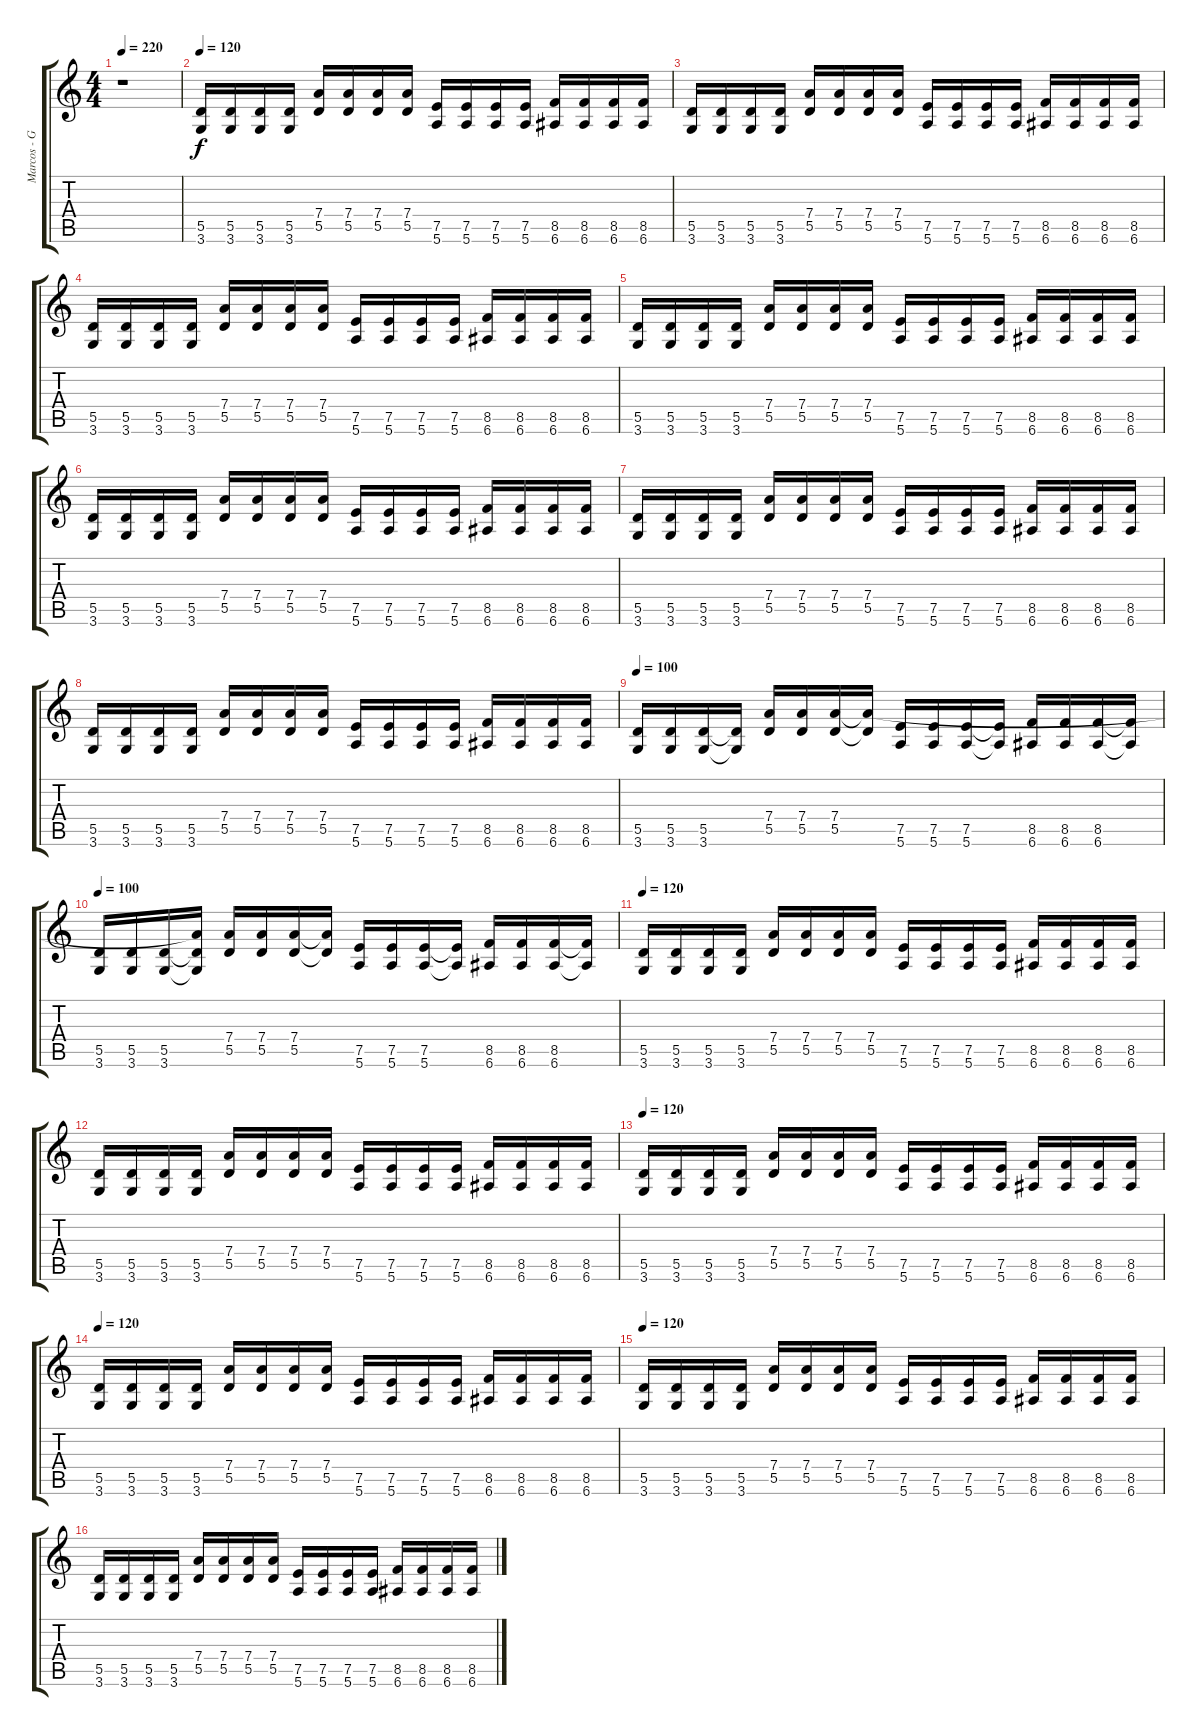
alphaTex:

\track ("Marcos - Guitarra 1" "Marcos - G") {instrument distortionguitar}
\staff {score tabs}
\tuning (E4 B3 G3 D3 A2 E2) {hide}
\ts (4 4)
\tempo 220
\clef g2
\ks c
r.1{dy f instrument distortionguitar} |
\tempo 120
(5.5 3.6).16 (5.5 3.6).16 (5.5 3.6).16 (5.5 3.6).16 (7.4 5.5).16 (7.4 5.5).16 (7.4 5.5).16 (7.4 5.5).16 (7.5 5.6).16 (7.5 5.6).16 (7.5 5.6).16 (7.5 5.6).16 (8.5 6.6).16 (8.5 6.6).16 (8.5 6.6).16 (8.5 6.6).16 |
(5.5 3.6).16 (5.5 3.6).16 (5.5 3.6).16 (5.5 3.6).16 (7.4 5.5).16 (7.4 5.5).16 (7.4 5.5).16 (7.4 5.5).16 (7.5 5.6).16 (7.5 5.6).16 (7.5 5.6).16 (7.5 5.6).16 (8.5 6.6).16 (8.5 6.6).16 (8.5 6.6).16 (8.5 6.6).16 |
(5.5 3.6).16 (5.5 3.6).16 (5.5 3.6).16 (5.5 3.6).16 (7.4 5.5).16 (7.4 5.5).16 (7.4 5.5).16 (7.4 5.5).16 (7.5 5.6).16 (7.5 5.6).16 (7.5 5.6).16 (7.5 5.6).16 (8.5 6.6).16 (8.5 6.6).16 (8.5 6.6).16 (8.5 6.6).16 |
(5.5 3.6).16 (5.5 3.6).16 (5.5 3.6).16 (5.5 3.6).16 (7.4 5.5).16 (7.4 5.5).16 (7.4 5.5).16 (7.4 5.5).16 (7.5 5.6).16 (7.5 5.6).16 (7.5 5.6).16 (7.5 5.6).16 (8.5 6.6).16 (8.5 6.6).16 (8.5 6.6).16 (8.5 6.6).16 |
(5.5 3.6).16 (5.5 3.6).16 (5.5 3.6).16 (5.5 3.6).16 (7.4 5.5).16 (7.4 5.5).16 (7.4 5.5).16 (7.4 5.5).16 (7.5 5.6).16 (7.5 5.6).16 (7.5 5.6).16 (7.5 5.6).16 (8.5 6.6).16 (8.5 6.6).16 (8.5 6.6).16 (8.5 6.6).16 |
(5.5 3.6).16 (5.5 3.6).16 (5.5 3.6).16 (5.5 3.6).16 (7.4 5.5).16 (7.4 5.5).16 (7.4 5.5).16 (7.4 5.5).16 (7.5 5.6).16 (7.5 5.6).16 (7.5 5.6).16 (7.5 5.6).16 (8.5 6.6).16 (8.5 6.6).16 (8.5 6.6).16 (8.5 6.6).16 |
(5.5 3.6).16 (5.5 3.6).16 (5.5 3.6).16 (5.5 3.6).16 (7.4 5.5).16 (7.4 5.5).16 (7.4 5.5).16 (7.4 5.5).16 (7.5 5.6).16 (7.5 5.6).16 (7.5 5.6).16 (7.5 5.6).16 (8.5 6.6).16 (8.5 6.6).16 (8.5 6.6).16 (8.5 6.6).16 |
\tempo 100
(5.5 3.6).16 (5.5 3.6).16 (5.5 3.6).16{instrument distortionguitar} (5.5{t} 3.6{t}).16 (7.4 5.5).16{instrument electricguitarmuted} (7.4 5.5).16 (7.4 5.5).16{instrument distortionguitar} (7.4{t} 5.5{t}).16 (7.5 5.6).16{instrument electricguitarmuted} (7.5 5.6).16 (7.5 5.6).16{instrument distortionguitar} (7.5{t} 5.6{t}).16 (8.5 6.6).16{instrument electricguitarmuted} (8.5 6.6).16 (8.5 6.6).16{instrument distortionguitar} (8.5{t} 6.6{t}).16 |
\tempo 100
(5.5 3.6).16{instrument electricguitarmuted} (5.5 3.6).16 (5.5 3.6).16{instrument distortionguitar} (7.4{t} 5.5{t} 3.6{t}).16 (7.4 5.5).16{instrument electricguitarmuted} (7.4 5.5).16 (7.4 5.5).16{instrument distortionguitar} (7.4{t} 5.5{t}).16 (7.5 5.6).16{instrument electricguitarmuted} (7.5 5.6).16 (7.5 5.6).16{instrument distortionguitar} (7.5{t} 5.6{t}).16 (8.5 6.6).16{instrument electricguitarmuted} (8.5 6.6).16 (8.5 6.6).16{instrument distortionguitar} (8.5{t} 6.6{t}).16 |
\tempo 120
(5.5 3.6).16 (5.5 3.6).16 (5.5 3.6).16 (5.5 3.6).16 (7.4 5.5).16 (7.4 5.5).16 (7.4 5.5).16 (7.4 5.5).16 (7.5 5.6).16 (7.5 5.6).16 (7.5 5.6).16 (7.5 5.6).16 (8.5 6.6).16 (8.5 6.6).16 (8.5 6.6).16 (8.5 6.6).16 |
(5.5 3.6).16 (5.5 3.6).16 (5.5 3.6).16 (5.5 3.6).16 (7.4 5.5).16 (7.4 5.5).16 (7.4 5.5).16 (7.4 5.5).16 (7.5 5.6).16 (7.5 5.6).16 (7.5 5.6).16 (7.5 5.6).16 (8.5 6.6).16 (8.5 6.6).16 (8.5 6.6).16 (8.5 6.6).16 |
\tempo 120
(5.5 3.6).16 (5.5 3.6).16 (5.5 3.6).16 (5.5 3.6).16 (7.4 5.5).16 (7.4 5.5).16 (7.4 5.5).16 (7.4 5.5).16 (7.5 5.6).16 (7.5 5.6).16 (7.5 5.6).16 (7.5 5.6).16 (8.5 6.6).16 (8.5 6.6).16 (8.5 6.6).16 (8.5 6.6).16 |
\tempo 120
(5.5 3.6).16 (5.5 3.6).16 (5.5 3.6).16 (5.5 3.6).16 (7.4 5.5).16 (7.4 5.5).16 (7.4 5.5).16 (7.4 5.5).16 (7.5 5.6).16 (7.5 5.6).16 (7.5 5.6).16 (7.5 5.6).16 (8.5 6.6).16 (8.5 6.6).16 (8.5 6.6).16 (8.5 6.6).16 |
\tempo 120
(5.5 3.6).16 (5.5 3.6).16 (5.5 3.6).16 (5.5 3.6).16 (7.4 5.5).16 (7.4 5.5).16 (7.4 5.5).16 (7.4 5.5).16 (7.5 5.6).16 (7.5 5.6).16 (7.5 5.6).16 (7.5 5.6).16 (8.5 6.6).16 (8.5 6.6).16 (8.5 6.6).16 (8.5 6.6).16 |
(5.5 3.6).16 (5.5 3.6).16 (5.5 3.6).16 (5.5 3.6).16 (7.4 5.5).16 (7.4 5.5).16 (7.4 5.5).16 (7.4 5.5).16 (7.5 5.6).16 (7.5 5.6).16 (7.5 5.6).16 (7.5 5.6).16 (8.5 6.6).16 (8.5 6.6).16 (8.5 6.6).16 (8.5 6.6).16
